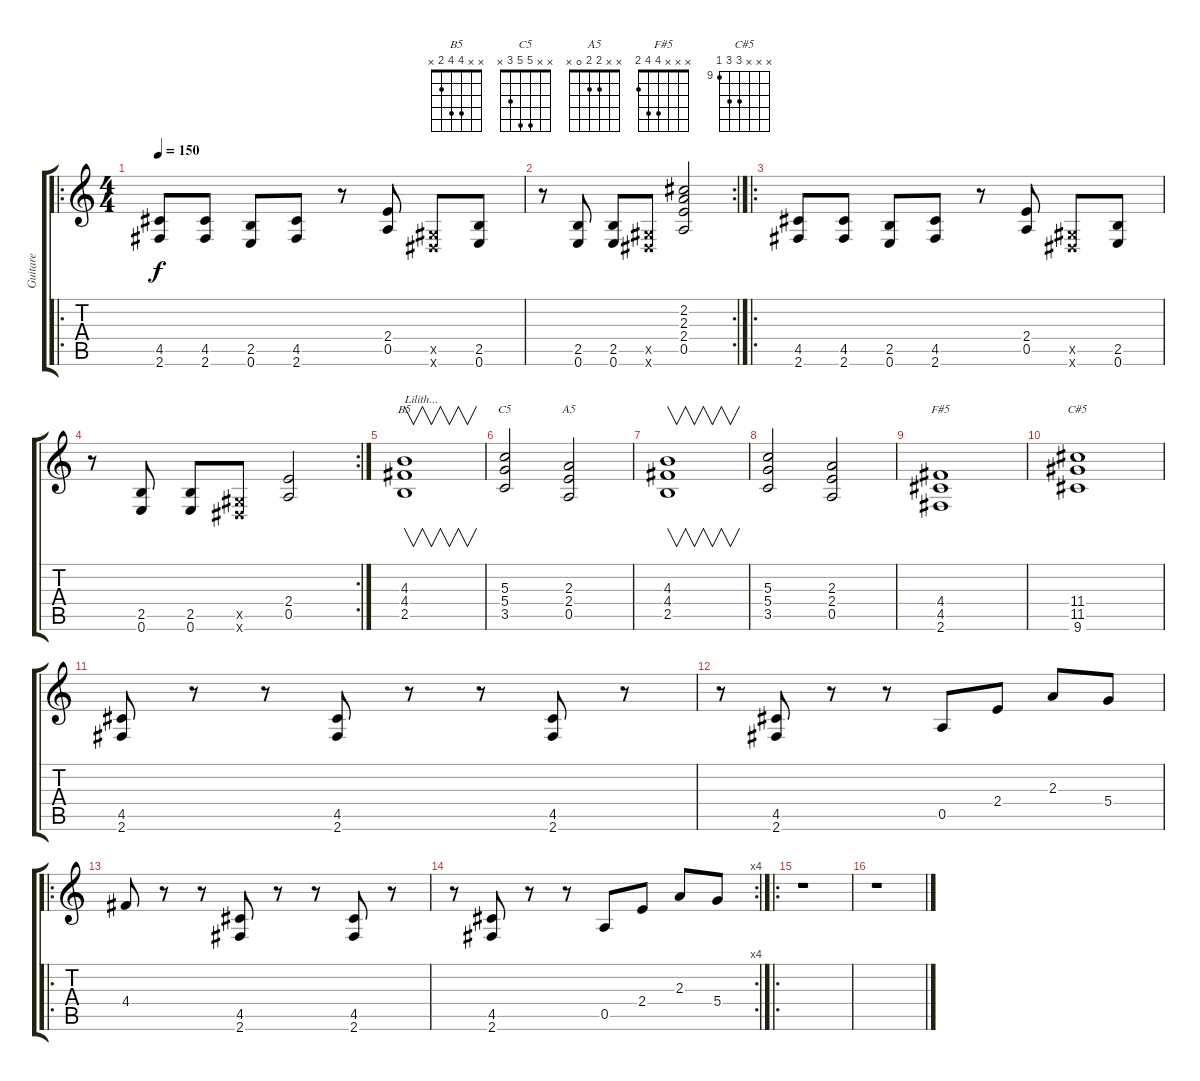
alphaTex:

\track ("Guitare" "Guitare") {instrument electricguitarclean}
\staff {score tabs}
\tuning (E4 B3 G3 D3 A2 E2) {hide}
\chord ("B5" x x 4 4 2 x)
\chord ("C5" x x 5 5 3 x)
\chord ("A5" x x 2 2 0 x)
\chord ("F#5" x x x 4 4 2)
\chord ("C#5" x x x 11 11 9) {firstfret 9}
\ro
\ts (4 4)
\tempo 150
\clef g2
\ks c
(4.5 2.6).8{dy f} (4.5 2.6).8 (2.5 0.6).8 (4.5 2.6).8 r.8 (2.4 0.5).8 (-1.5{x} -1.6{x}).8 (2.5 0.6).8 |
\rc 2
r.8 (2.5 0.6).8 (2.5 0.6).8 (-1.5{x} -1.6{x}).8 (2.2 2.3 2.4 0.5).2 |
\ro
(4.5 2.6).8 (4.5 2.6).8 (2.5 0.6).8 (4.5 2.6).8 r.8 (2.4 0.5).8 (-1.5{x} -1.6{x}).8 (2.5 0.6).8 |
\rc 2
r.8 (2.5 0.6).8 (2.5 0.6).8 (-1.5{x} -1.6{x}).8 (2.4 0.5).2 |
(4.3 4.4 2.5).1{v ch "B5" txt "Lilith..." instrument overdrivenguitar} |
(5.3 5.4 3.5).2{ch "C5"} (2.3 2.4 0.5).2{ch "A5"} |
(4.3 4.4 2.5).1{v} |
(5.3 5.4 3.5).2 (2.3 2.4 0.5).2 |
(4.4 4.5 2.6).1{ch "F#5"} |
(11.4 11.5 9.6).1{ch "C#5"} |
(4.5 2.6).8{instrument electricguitarclean} r.8 r.8 (4.5 2.6).8 r.8 r.8 (4.5 2.6).8 r.8 |
r.8 (4.5 2.6).8 r.8 r.8 0.5.8 2.4.8 2.3.8 5.4.8 |
\ro
4.4.8 r.8 r.8 (4.5 2.6).8 r.8 r.8 (4.5 2.6).8 r.8 |
\rc 4
r.8 (4.5 2.6).8 r.8 r.8 0.5.8 2.4.8 2.3.8 5.4.8 |
\ro
r.1 |
r.1
